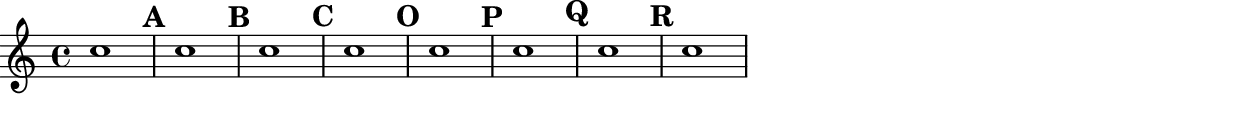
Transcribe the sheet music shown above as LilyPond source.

%% Generated by lilypond-book
%% Options: [exampleindent=10.16\mm,indent=0\mm,line-width=160\mm]
\include "lilypond-book-preamble.ly"


% ****************************************************************
% Start cut-&-pastable-section
% ****************************************************************

#(ly:set-option 'eps-box-padding 3.000000)



\paper {
  indent = 0\mm
  line-width = 160\mm
  % offset the left padding, also add 1mm as lilypond creates cropped
  % images with a little space on the right
  line-width = #(- line-width (* mm  3.000000) (* mm 1))
}

\layout {
  
}




% ****************************************************************
% ly snippet:
% ****************************************************************
\sourcefilename "snippets/forcing-rehearsal-marks-to-start-from-a-given-letter-or-number.ly"
\sourcefileline 0
%% DO NOT EDIT this file manually; it was automatically
%% generated from the LilyPond Snippet Repository
%% (http://lsr.di.unimi.it).
%%
%% Make any changes in the LSR itself, or in
%% `Documentation/snippets/new/`, then run
%% `scripts/auxiliar/makelsr.pl`.
%%
%% This file is in the public domain.

\version "2.23.13"

\header {
%% Translation of GIT committish: 0cc270b871321ae5aa8622cea8d8262aafd16641
  texidocja = "
このスニペットは、リハーサル記号の自動付番を、指定した番号や文字から始める@c
例を示しています。
"
  doctitleja = "リハーサル記号を指定した番号や文字から始める"

%% Translation of GIT committish: a3fd5364fc4f247579da0ed2bfea887ab37285c6
  texidocfr = "
Voici comment initialiser arbitrairement une indication automatique de
repère, qu'elle soit alphabétique ou numérique :
"

  doctitlefr = "Fixation arbitraire du numéro de repère de départ"

%% Translation of GIT committish: 00f0ca84dbb015617f8ce36dd13db59bbfef8f11
  texidoces = "
Este fragmento de código muestra cómo obtener marcas de ensayo
ordenadas automáticamente, pero partiendo de la letra o número
deseados.

"
  doctitlees = "Forzar que las marcas  de ensayo comiencen en una letra o número dados"

%% Translation of GIT committish: ff9ca62acddb818b7788d7818a5c7eb0ddb6cdcb
  texidocca = "
Aquest fragment de codi mostra com obtenir marques d'assaig
ordenades automàticament, però partint de la lletra o nombre
desitjat.

"
  doctitleca = "Forçar que les marques d'assaig comencin en una lletra o nombre donats"

  lsrtags = "automatic-notation, preparing-parts, really-simple, rhythms"

  texidoc = "
This snippet demonstrates how to obtain automatic ordered rehearsal
marks, but from the letter or number desired.
"

  doctitle = "Forcing rehearsal marks to start from a given letter or number"
} % begin verbatim


\relative c'' {
  c1 \mark \default
  c1 \mark \default
  c1 \mark \default
  c1 \mark #14
  c1 \mark \default
  c1 \mark \default
  c1 \mark \default
  c1
}



% ****************************************************************
% end ly snippet
% ****************************************************************
